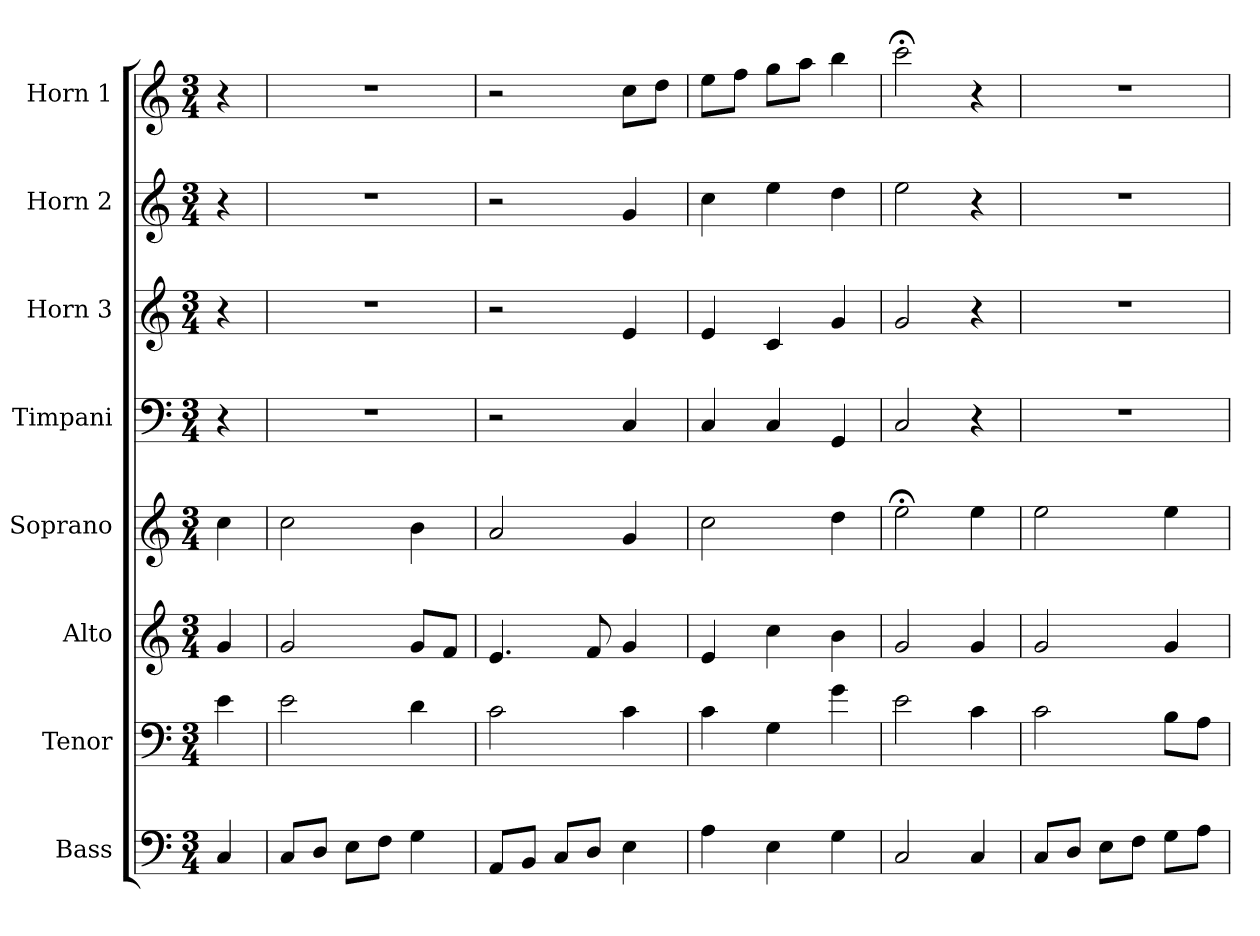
**kern	**kern	**kern	**kern	**kern	**kern	**kern	**kern
*part8	*part7	*part6	*part5	*part4	*part3	*part2	*part1
*staff8	*staff7	*staff6	*staff5	*staff4	*staff3	*staff2	*staff1
*I"Bass	*I"Tenor	*I"Alto	*I"Soprano	*I"Timpani	*I"Horn 3	*I"Horn 2	*I"Horn 1
*I'B.	*I'T.	*I'A.	*I'S.	*	*	*	*
*clefF4	*clefF4	*clefG2	*clefG2	*clefF4	*clefG2	*clefG2	*clefG2
*k[]	*k[]	*k[]	*k[]	*k[]	*k[]	*k[]	*k[]
*C:	*C:	*C:	*C:	*C:	*C:	*C:	*C:
*M3/4	*M3/4	*M3/4	*M3/4	*M3/4	*M3/4	*M3/4	*M3/4
=	=	=	=	=	=	=	=
4C/	4e\	4g/	4cc\	4r	4r	4r	4r
=1	=1	=1	=1	=1	=1	=1	=1
8C/L	2e\	2g/	2cc\	2.r	2.r	2.r	2.r
8D/J	.	.	.	.	.	.	.
8E\L	.	.	.	.	.	.	.
8F\J	.	.	.	.	.	.	.
4G\	4d\	8g/L	4b\	.	.	.	.
.	.	8f/J	.	.	.	.	.
=2	=2	=2	=2	=2	=2	=2	=2
8AA/L	2c\	4.e/	2a/	2r	2r	2r	2r
8BB/J	.	.	.	.	.	.	.
8C/L	.	.	.	.	.	.	.
8D/J	.	8f/	.	.	.	.	.
4E\	4c\	4g/	4g/	4C/	4e/	4g/	8cc\L
.	.	.	.	.	.	.	8dd\J
=3	=3	=3	=3	=3	=3	=3	=3
4A\	4c\	4e/	2cc\	4C/	4e/	4cc\	8ee\L
.	.	.	.	.	.	.	8ff\J
4E\	4G\	4cc\	.	4C/	4c/	4ee\	8gg\L
.	.	.	.	.	.	.	8aa\J
4G\	4g\	4b\	4dd\	4GG/	4g/	4dd\	4bb\
=4	=4	=4	=4	=4	=4	=4	=4
2C/	2e\	2g/	2ee;<\	2C/	2g/	2ee\	2ccc;<\
4C/	4c\	4g/	4ee\	4r	4r	4r	4r
=5	=5	=5	=5	=5	=5	=5	=5
8C/L	2c\	2g/	2ee\	2.r	2.r	2.r	2.r
8D/J	.	.	.	.	.	.	.
8E\L	.	.	.	.	.	.	.
8F\J	.	.	.	.	.	.	.
8G\L	8B\L	4g/	4ee\	.	.	.	.
8A\J	8A\J	.	.	.	.	.	.
=	=	=	=	=	=	=	=
*-	*-	*-	*-	*-	*-	*-	*-
